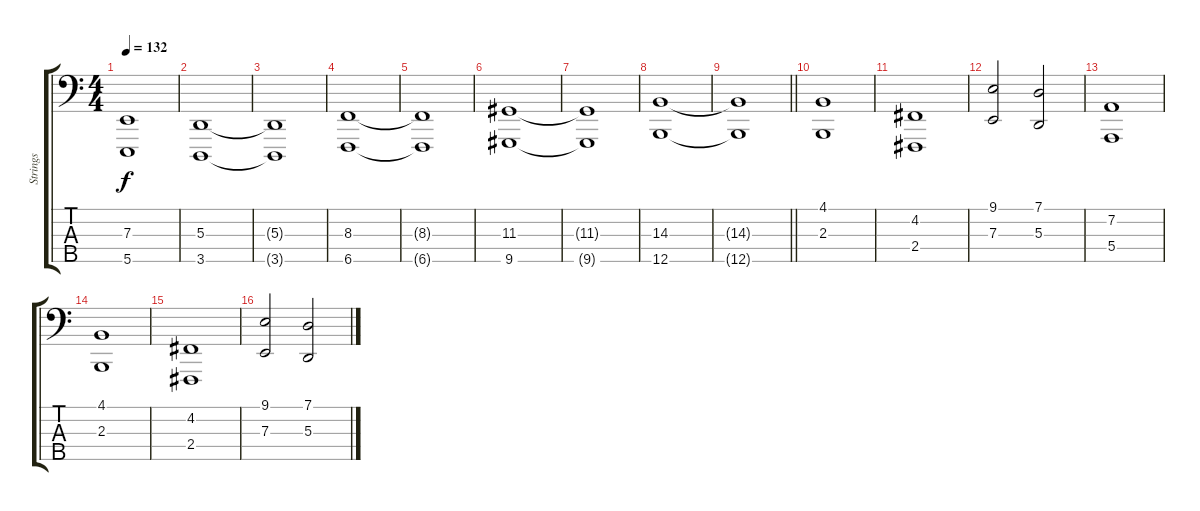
\track ("Strings" "Strings") {instrument stringensemble1}
\staff {score tabs}
\tuning (G2 D2 A1 E1 B0) {hide}
\ts (4 4)
\tempo 132
\clef f4
\ks c
(7.3 5.5).1{dy f} |
(5.3 3.5).1 |
(5.3{t} 3.5{t}).1 |
(8.3 6.5).1 |
(8.3{t} 6.5{t}).1 |
(11.3 9.5).1 |
(11.3{t} 9.5{t}).1 |
(14.3 12.5).1 |
\barLineRight lightlight
(14.3{t} 12.5{t}).1 |
\section ("" "")
(4.1 2.3).1 |
(4.2 2.4).1 |
(9.1 7.3).2 (7.1 5.3).2 |
(7.2 5.4).1 |
(4.1 2.3).1 |
(4.2 2.4).1 |
(9.1 7.3).2 (7.1 5.3).2
